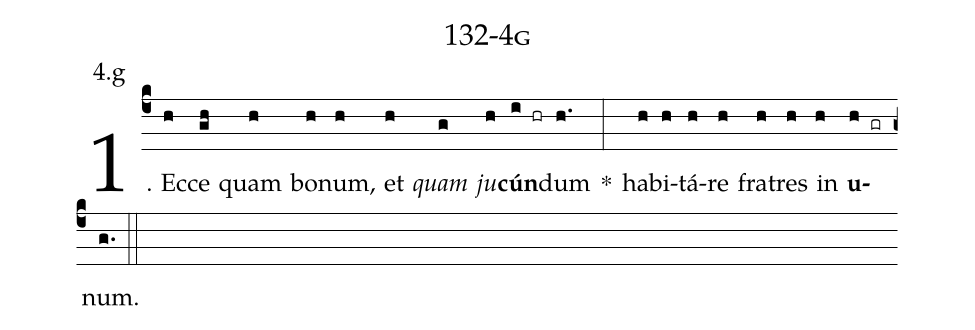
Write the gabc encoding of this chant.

name: 132-4g;
annotation: 4.g;
%%
(c4)1. Ec(h)ce(gh) quam(h) bo(h)num,(h) et(h) <i>quam</i>(g) <i>ju</i>(h)<b>cún</b>(i hr)dum(h.) *(:) ha(h)bi(h)tá(h)re(h) fra(h)tres(h) in(h) <b>u</b>(h gr)num.(g.) (::)
